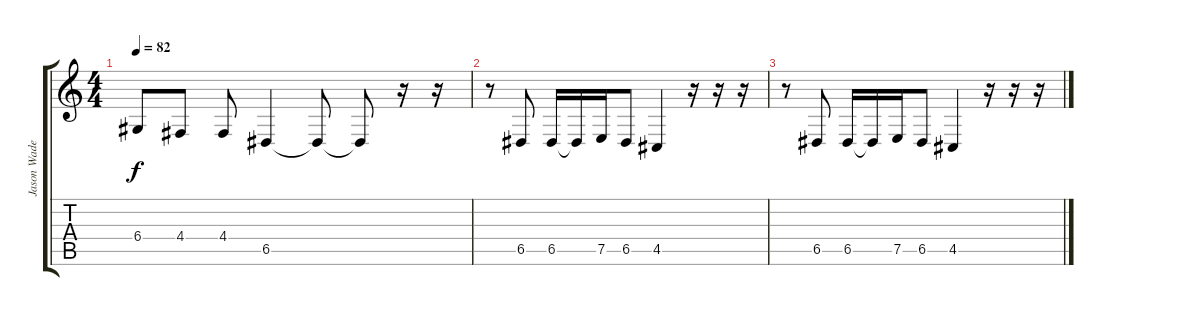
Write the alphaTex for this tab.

\track ("Jason Wade [Voice]" "Jason Wade") {instrument pad1newage}
\staff {score tabs}
\tuning (E4 B3 G3 D3 A2 E2) {hide}
\ts (4 4)
\tempo 82
\clef g2
\ks c
6.4.8{dy f} 4.4.8 4.4.8 6.5.4 6.5{t}.8 6.5{t}.8 r.16 r.16 |
r.8 6.5.8 6.5.16 6.5{t}.16 7.5.16 6.5.8 4.5.4 r.16 r.16 r.16 |
r.8 6.5.8 6.5.16 6.5{t}.16 7.5.16 6.5.8 4.5.4 r.16 r.16 r.16
